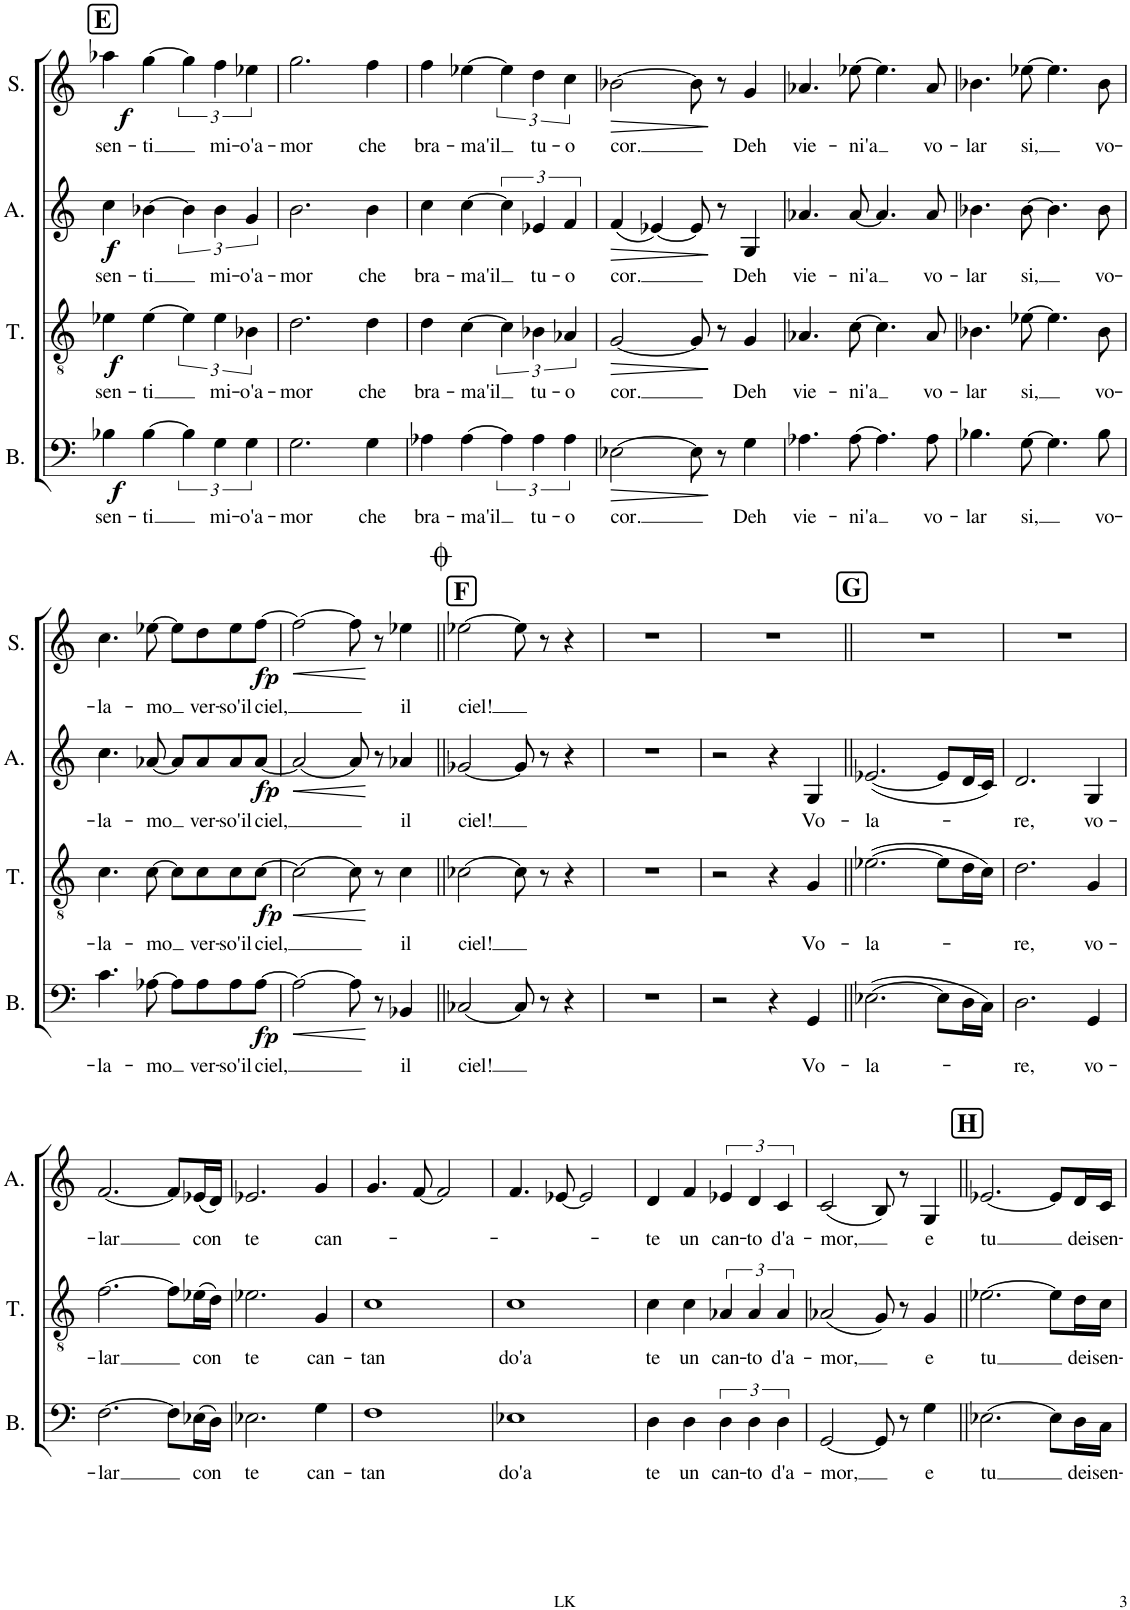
**kern	**text	**dynam	**kern	**text	**dynam	**kern	**text	**dynam	**kern	**text	**dynam
*part4	*part4	*part4	*part3	*part3	*part3	*part2	*part2	*part2	*part1	*part1	*part1
*staff4	*staff4	*staff4	*staff3	*staff3	*staff3	*staff2	*staff2	*staff2	*staff1	*staff1	*staff1
*I"Bass	*	*	*I"Tenor	*	*	*I"Alto	*	*	*I"Soprano	*	*
*I'B.	*	*	*I'T.	*	*	*I'A.	*	*	*I'S.	*	*
!!LO:PB:g=z
*clefF4	*	*	*clefGv2	*	*	*clefG2	*	*	*clefG2	*	*
*k[]	*	*	*k[]	*	*	*k[]	*	*	*k[]	*	*
*M4/4	*	*	*M4/4	*	*	*M4/4	*	*	*M4/4	*	*
*met(c)	*	*	*met(c)	*	*	*met(c)	*	*	*met(c)	*	*
!!LO:REH:place=s1:a:B:cj:fs=14:t=E
=36	=36	=36	=36	=36	=36	=36	=36	=36	=36	=36	=36
!	!LO:LY:b	!LO:DY:b	!	!LO:LY:b	!LO:DY:b	!	!LO:LY:b	!LO:DY:b	!	!LO:LY:b	!LO:DY:b
4B-X\	sen-	f	4e-X\	sen-	f	4cc\	sen-	f	4aa-X\	sen-	f
!	!LO:LY:b	!	!	!LO:LY:b	!	!	!LO:LY:b	!	!	!LO:LY:b	!
[4B-\	-ti	.	[4e-\	-ti	.	[4b-X\	-ti	.	[4gg\	-ti	.
6B-\]	.	.	6e-\]	.	.	6b-\]	.	.	6gg\]	.	.
!	!LO:LY:b	!	!	!LO:LY:b	!	!	!LO:LY:b	!	!	!LO:LY:b	!
6G\	mi-	.	6e-\	mi-	.	6b-\	mi-	.	6ff\	mi-	.
!	!LO:LY:b	!	!	!LO:LY:b	!	!	!LO:LY:b	!	!	!LO:LY:b	!
6G\	-o'a-	.	6B-X\	-o'a-	.	6g/	-o'a-	.	6ee-X\	-o'a-	.
=37	=37	=37	=37	=37	=37	=37	=37	=37	=37	=37	=37
!	!LO:LY:b	!	!	!LO:LY:b	!	!	!LO:LY:b	!	!	!LO:LY:b	!
2.G\	-mor	.	2.d\	-mor	.	2.b\	-mor	.	2.gg\	-mor	.
!	!LO:LY:b	!	!	!LO:LY:b	!	!	!LO:LY:b	!	!	!LO:LY:b	!
4G\	che	.	4d\	che	.	4b\	che	.	4ff\	che	.
=38	=38	=38	=38	=38	=38	=38	=38	=38	=38	=38	=38
!	!LO:LY:b	!	!	!LO:LY:b	!	!	!LO:LY:b	!	!	!LO:LY:b	!
4A-X\	bra-	.	4d\	bra-	.	4cc\	bra-	.	4ff\	bra-	.
!	!LO:LY:b	!	!	!LO:LY:b	!	!	!LO:LY:b	!	!	!LO:LY:b	!
[4A-\	-ma'il	.	[4c\	-ma'il	.	[4cc\	-ma'il	.	[4ee-X\	-ma'il	.
6A-\]	.	.	6c\]	.	.	6cc\]	.	.	6ee-\]	.	.
!	!LO:LY:b	!	!	!LO:LY:b	!	!	!LO:LY:b	!	!	!LO:LY:b	!
6A-\	tu-	.	6B-X\	tu-	.	6e-X/	tu-	.	6dd\	tu-	.
!	!LO:LY:b	!	!	!LO:LY:b	!	!	!LO:LY:b	!	!	!LO:LY:b	!
6A-\	-o	.	6A-X/	-o	.	6f/	-o	.	6cc\	-o	.
=39	=39	=39	=39	=39	=39	=39	=39	=39	=39	=39	=39
!	!LO:LY:b	!LO:HP:b	!	!LO:LY:b	!LO:HP:b	!	!LO:LY:b	!LO:HP:b	!	!LO:LY:b	!LO:HP:b
[2E-X\	cor.	>	[2G/	cor.	>	(4f/	cor.	>	[2b-X\	cor.	>
.	.	.	.	.	.	[4e-X/)	.	.	.	.	.
8E-\]	.	.	8G/]	.	.	8e-/]	.	.	8b-\]	.	.
8r	.	]	8r	.	]	8r	.	]	8r	.	]
!	!LO:LY:b	!	!	!LO:LY:b	!	!	!LO:LY:b	!	!	!LO:LY:b	!
4G\	Deh	.	4G/	Deh	.	4G/	Deh	.	4g/	Deh	.
=40	=40	=40	=40	=40	=40	=40	=40	=40	=40	=40	=40
!	!LO:LY:b	!	!	!LO:LY:b	!	!	!LO:LY:b	!	!	!LO:LY:b	!
4.A-X\	vie-	.	4.A-X/	vie-	.	4.a-X/	vie-	.	4.a-X/	vie-	.
!	!LO:LY:b	!	!	!LO:LY:b	!	!	!LO:LY:b	!	!	!LO:LY:b	!
[8A-\	-ni'a	.	[8c\	-ni'a	.	[8a-/	-ni'a	.	[8ee-X\	-ni'a	.
4.A-\]	.	.	4.c\]	.	.	4.a-/]	.	.	4.ee-\]	.	.
!	!LO:LY:b	!	!	!LO:LY:b	!	!	!LO:LY:b	!	!	!LO:LY:b	!
8A-\	vo-	.	8A-/	vo-	.	8a-/	vo-	.	8a-/	vo-	.
=41	=41	=41	=41	=41	=41	=41	=41	=41	=41	=41	=41
!	!LO:LY:b	!	!	!LO:LY:b	!	!	!LO:LY:b	!	!	!LO:LY:b	!
4.B-X\	-lar	.	4.B-X\	-lar	.	4.b-X\	-lar	.	4.b-X\	-lar	.
!	!LO:LY:b	!	!	!LO:LY:b	!	!	!LO:LY:b	!	!	!LO:LY:b	!
[8G\	si,	.	[8e-X\	si,	.	[8b-\	si,	.	[8ee-X\	si,	.
4.G\]	.	.	4.e-\]	.	.	4.b-\]	.	.	4.ee-\]	.	.
!	!LO:LY:b	!	!	!LO:LY:b	!	!	!LO:LY:b	!	!	!LO:LY:b	!
8B-\	vo-	.	8B-\	vo-	.	8b-\	vo-	.	8b-\	vo-	.
!!LO:LB:g=z
=42	=42	=42	=42	=42	=42	=42	=42	=42	=42	=42	=42
!	!LO:LY:b	!	!	!LO:LY:b	!	!	!LO:LY:b	!	!	!LO:LY:b	!
4.c\	-la-	.	4.c\	-la-	.	4.cc\	-la-	.	4.cc\	-la-	.
!	!LO:LY:b	!	!	!LO:LY:b	!	!	!LO:LY:b	!	!	!LO:LY:b	!
[8A-X\	-mo	.	[8c\	-mo	.	[8a-X/	-mo	.	[8ee-X\	-mo	.
8A-\L]	.	.	8c\L]	.	.	8a-/L]	.	.	8ee-\L]	.	.
!	!LO:LY:b	!	!	!LO:LY:b	!	!	!LO:LY:b	!	!	!LO:LY:b	!
8A-\	ver-	.	8c\	ver-	.	8a-/	ver-	.	8dd\	ver-	.
!	!LO:LY:b	!	!	!LO:LY:b	!	!	!LO:LY:b	!	!	!LO:LY:b	!
8A-\	-so'il	.	8c\	-so'il	.	8a-/	-so'il	.	8ee-\	-so'il	.
!	!LO:LY:b	!LO:DY:b	!	!LO:LY:b	!LO:DY:b	!	!LO:LY:b	!LO:DY:b	!	!LO:LY:b	!LO:DY:b
[8A-\J	ciel,	fp	[8c\J	ciel,	fp	[8a-/J	ciel,	fp	[8ff\J	ciel,	fp
=43	=43	=43	=43	=43	=43	=43	=43	=43	=43	=43	=43
!	!	!LO:HP:b	!	!	!LO:HP:b	!	!	!LO:HP:b	!	!	!LO:HP:b
2A-\_	.	<	2c\_	.	<	2a-/_	.	<	2ff\_	.	<
8A-\]	.	.	8c\]	.	.	8a-/]	.	.	8ff\]	.	.
8r	.	[	8r	.	[	8r	.	[	8r	.	[
!	!LO:LY:b	!	!	!LO:LY:b	!	!	!LO:LY:b	!	!	!LO:LY:b	!
4BB-X/	il	.	4c\	il	.	4a-X/	il	.	4ee-X\	il	.
!!LO:REH:place=s1:a:B:cj:fs=14:t=F
=44||	=44||	=44||	=44||	=44||	=44||	=44||	=44||	=44||	=44||	=44||	=44||
!	!LO:LY:b	!	!	!LO:LY:b	!	!	!LO:LY:b	!	!	!LO:LY:b	!
[2C-X/	ciel!	.	[2c-X\	ciel!	.	[2g-X/	ciel!	.	[2ee-X\	ciel!	.
8C-/]	.	.	8c-\]	.	.	8g-/]	.	.	8ee-\]	.	.
8r	.	.	8r	.	.	8r	.	.	8r	.	.
4r	.	.	4r	.	.	4r	.	.	4r	.	.
=45	=45	=45	=45	=45	=45	=45	=45	=45	=45	=45	=45
1r	.	.	1r	.	.	1r	.	.	1r	.	.
=46	=46	=46	=46	=46	=46	=46	=46	=46	=46	=46	=46
2r	.	.	2r	.	.	2r	.	.	1r	.	.
4r	.	.	4r	.	.	4r	.	.	.	.	.
!	!LO:LY:b	!	!	!LO:LY:b	!	!	!LO:LY:b	!	!	!	!
4GG/	Vo-	.	4G/	Vo-	.	4G/	Vo-	.	.	.	.
!!LO:REH:place=s1:a:B:cj:fs=14:t=G
=47||	=47||	=47||	=47||	=47||	=47||	=47||	=47||	=47||	=47||	=47||	=47||
!	!LO:LY:b	!	!	!LO:LY:b	!	!	!LO:LY:b	!	!	!	!
([2.E-X\	-la-	.	([2.e-X\	-la-	.	([2.e-X/	-la-	.	1r	.	.
8E-\L]	.	.	8e-\L]	.	.	8e-/L]	.	.	.	.	.
16D\L	.	.	16d\L	.	.	16d/L	.	.	.	.	.
16C\JJ)	.	.	16c\JJ)	.	.	16c/JJ)	.	.	.	.	.
=48	=48	=48	=48	=48	=48	=48	=48	=48	=48	=48	=48
!	!LO:LY:b	!	!	!LO:LY:b	!	!	!LO:LY:b	!	!	!	!
2.D\	-re,	.	2.d\	-re,	.	2.d/	-re,	.	1r	.	.
!	!LO:LY:b	!	!	!LO:LY:b	!	!	!LO:LY:b	!	!	!	!
4GG/	vo-	.	4G/	vo-	.	4G/	vo-	.	.	.	.
!!LO:LB:g=z
=49	=49	=49	=49	=49	=49	=49	=49	=49	=49	=49	=49
!	!LO:LY:b	!	!	!LO:LY:b	!	!	!LO:LY:b	!	!	!	!
[2.F\	-lar	.	[2.f\	-lar	.	[2.f/	-lar	.	1r	.	.
8F\L]	.	.	8f\L]	.	.	8f/L]	.	.	.	.	.
!	!LO:LY:b	!	!	!LO:LY:b	!	!	!LO:LY:b	!	!	!	!
(16E-X\L	con	.	(16e-X\L	con	.	(16e-X/L	con	.	.	.	.
16D\JJ)	.	.	16d\JJ)	.	.	16d/JJ)	.	.	.	.	.
=50	=50	=50	=50	=50	=50	=50	=50	=50	=50	=50	=50
!	!LO:LY:b	!	!	!LO:LY:b	!	!	!LO:LY:b	!	!	!	!
2.E-X\	te	.	2.e-X\	te	.	2.e-X/	te	.	1r	.	.
!	!LO:LY:b	!	!	!LO:LY:b	!	!	!LO:LY:b	!	!	!	!
4G\	can-	.	4G/	can-	.	4g/	can-	.	.	.	.
=51	=51	=51	=51	=51	=51	=51	=51	=51	=51	=51	=51
!	!LO:LY:b	!	!	!LO:LY:b	!	!	!	!	!	!	!
1F	-tan	.	1c	-tan	.	4.g/	.	.	1r	.	.
.	.	.	.	.	.	[8f/	.	.	.	.	.
.	.	.	.	.	.	2f/]	.	.	.	.	.
=52	=52	=52	=52	=52	=52	=52	=52	=52	=52	=52	=52
!	!LO:LY:b	!	!	!LO:LY:b	!	!	!	!	!	!	!
1E-X	do'a	.	1c	do'a	.	4.f/	.	.	1r	.	.
.	.	.	.	.	.	[8e-X/	.	.	.	.	.
.	.	.	.	.	.	2e-/]	.	.	.	.	.
=53	=53	=53	=53	=53	=53	=53	=53	=53	=53	=53	=53
!	!LO:LY:b	!	!	!LO:LY:b	!	!	!LO:LY:b	!	!	!	!
4D\	te	.	4c\	te	.	4d/	te	.	1r	.	.
!	!LO:LY:b	!	!	!LO:LY:b	!	!	!LO:LY:b	!	!	!	!
4D\	un	.	4c\	un	.	4f/	un	.	.	.	.
!	!LO:LY:b	!	!	!LO:LY:b	!	!	!LO:LY:b	!	!	!	!
6D\	can-	.	6A-X/	can-	.	6e-X/	can-	.	.	.	.
!	!LO:LY:b	!	!	!LO:LY:b	!	!	!LO:LY:b	!	!	!	!
6D\	-to	.	6A-/	-to	.	6d/	-to	.	.	.	.
!	!LO:LY:b	!	!	!LO:LY:b	!	!	!LO:LY:b	!	!	!	!
6D\	d'a-	.	6A-/	d'a-	.	6c/	d'a-	.	.	.	.
=54	=54	=54	=54	=54	=54	=54	=54	=54	=54	=54	=54
!	!LO:LY:b	!	!	!LO:LY:b	!	!	!LO:LY:b	!	!	!	!
[2GG/	-mor,	.	(2A-X/	-mor,	.	(2c/	-mor,	.	1r	.	.
8GG/]	.	.	8G/)	.	.	8B/)	.	.	.	.	.
8r	.	.	8r	.	.	8r	.	.	.	.	.
!	!LO:LY:b	!	!	!LO:LY:b	!	!	!LO:LY:b	!	!	!	!
4G\	e	.	4G/	e	.	4G/	e	.	.	.	.
!!LO:REH:place=s1:a:B:cj:fs=14:t=H
=55||	=55||	=55||	=55||	=55||	=55||	=55||	=55||	=55||	=55||	=55||	=55||
!	!LO:LY:b	!	!	!LO:LY:b	!	!	!LO:LY:b	!	!	!	!
[2.E-X\	tu	.	[2.e-X\	tu	.	[2.e-X/	tu	.	1r	.	.
8E-\L]	.	.	8e-\L]	.	.	8e-/L]	.	.	.	.	.
!	!LO:LY:b	!	!	!LO:LY:b	!	!	!LO:LY:b	!	!	!	!
16D\L	dei	.	16d\L	dei	.	16d/L	dei	.	.	.	.
!	!LO:LY:b	!	!	!LO:LY:b	!	!	!LO:LY:b	!	!	!	!
16C\JJ	sen-	.	16c\JJ	sen-	.	16c/JJ	sen-	.	.	.	.
=	=	=	=	=	=	=	=	=	=	=	=
*-	*-	*-	*-	*-	*-	*-	*-	*-	*-	*-	*-
